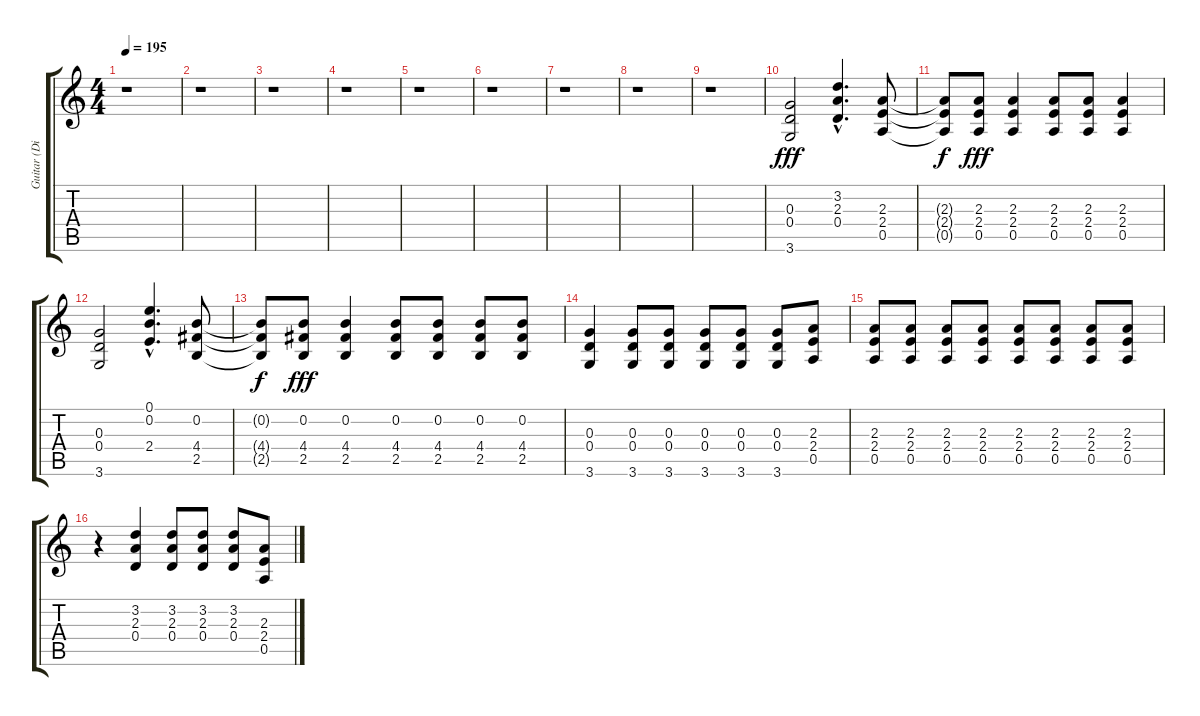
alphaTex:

\track ("Guitar (Distortion)" "Guitar (Di") {instrument distortionguitar}
\staff {score tabs}
\tuning (E4 B3 G3 D3 A2 E2) {hide}
\ts (4 4)
\tempo 195
\clef g2
\ks c
r.1{dy fff} |
r.1 |
r.1 |
r.1 |
r.1 |
r.1 |
r.1 |
r.1 |
r.1 |
(0.3 0.4 3.6).2 (3.2{hac} 2.3{hac} 0.4{hac}).4{d} (2.3 2.4 0.5).8 |
(2.3{t} 2.4{t} 0.5{t}).8{dy f} (2.3 2.4 0.5).8{dy fff} (2.3 2.4 0.5).4 (2.3 2.4 0.5).8 (2.3 2.4 0.5).8 (2.3 2.4 0.5).4 |
(0.3 0.4 3.6).2 (0.1{hac} 0.2{hac} 2.4{hac}).4{d} (0.2 4.4 2.5).8 |
(0.2{t} 4.4{t} 2.5{t}).8{dy f} (0.2 4.4 2.5).8{dy fff} (0.2 4.4 2.5).4 (0.2 4.4 2.5).8 (0.2 4.4 2.5).8 (0.2 4.4 2.5).8 (0.2 4.4 2.5).8 |
(0.3 0.4 3.6).4 (0.3 0.4 3.6).8 (0.3 0.4 3.6).8 (0.3 0.4 3.6).8 (0.3 0.4 3.6).8 (0.3 0.4 3.6).8 (2.3 2.4 0.5).8 |
(2.3 2.4 0.5).8 (2.3 2.4 0.5).8 (2.3 2.4 0.5).8 (2.3 2.4 0.5).8 (2.3 2.4 0.5).8 (2.3 2.4 0.5).8 (2.3 2.4 0.5).8 (2.3 2.4 0.5).8 |
r.4 (3.2 2.3 0.4).4 (3.2 2.3 0.4).8 (3.2 2.3 0.4).8 (3.2 2.3 0.4).8 (2.3 2.4 0.5).8
